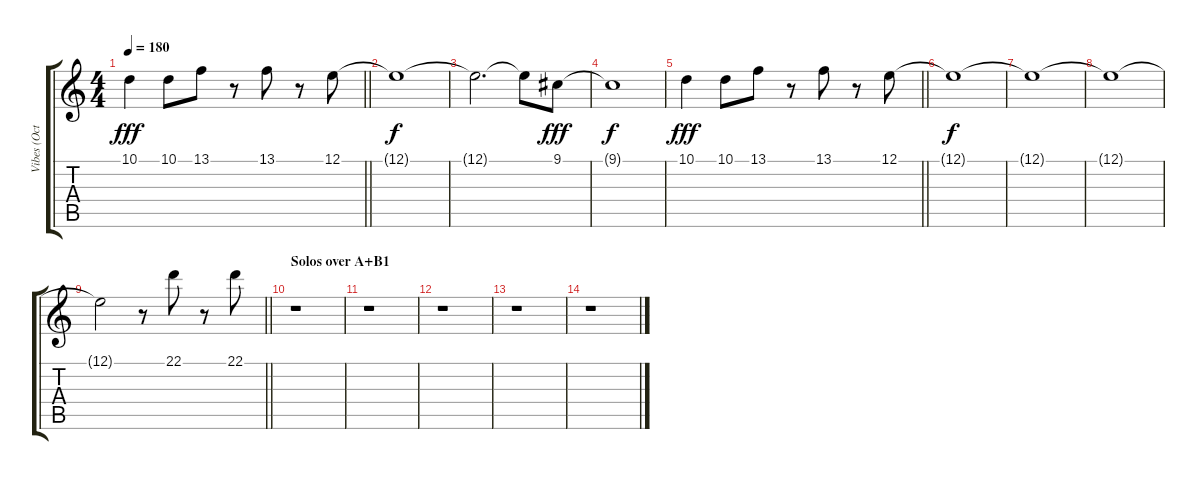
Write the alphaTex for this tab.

\track ("Vibes (Octave)" "Vibes (Oct") {instrument vibraphone}
\staff {score tabs}
\tuning (E4 B3 G3 D3 A2 E2) {hide}
\ts (4 4)
\tempo 180
\clef g2
\barLineRight lightlight
\ks c
10.1.4{dy fff} 10.1.8 13.1.8 r.8 13.1.8 r.8 12.1.8 |
12.1{t}.1{dy f} |
12.1{t}.2{d} 12.1{t}.8 9.1.8{dy fff} |
9.1{t}.1{dy f} |
\barLineRight lightlight
10.1.4{dy fff} 10.1.8 13.1.8 r.8 13.1.8 r.8 12.1.8 |
12.1{t}.1{dy f} |
12.1{t}.1 |
12.1{t}.1 |
\barLineRight lightlight
12.1{t}.2 r.8 22.1.8 r.8 22.1.8 |
\section ("" "Solos over A+B1")
r.1 |
r.1 |
r.1 |
r.1 |
r.1
